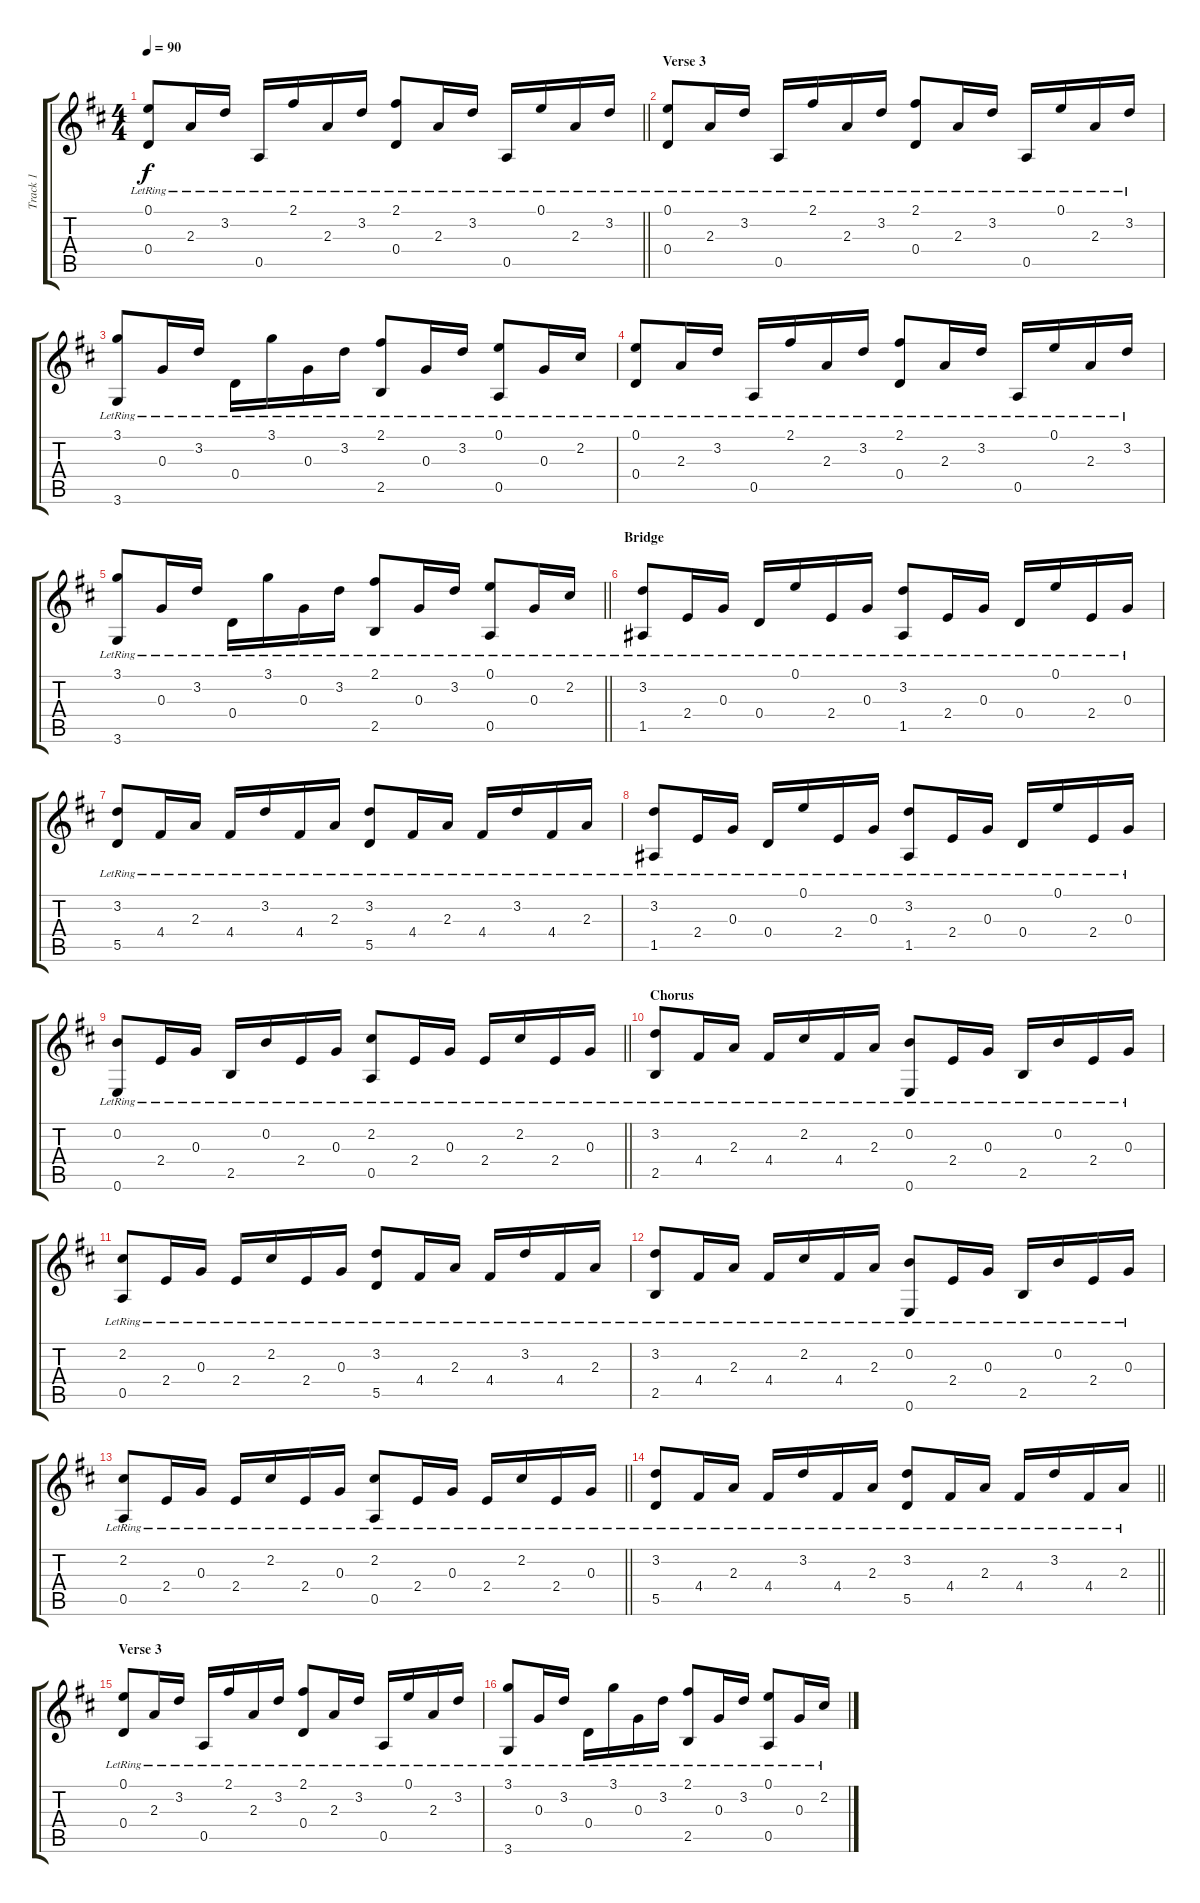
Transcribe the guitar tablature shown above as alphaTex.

\track ("Track 1" "Track 1") {instrument electricguitarjazz}
\staff {score tabs}
\tuning (E4 B3 G3 D3 A2 E2) {hide}
\ts (4 4)
\tempo 90
\clef g2
\barLineRight lightlight
\ks d
(0.1{lr} 0.4{lr}).8{dy f} 2.3{lr}.16 3.2{lr}.16 0.5{lr}.16 2.1{lr}.16 2.3{lr}.16 3.2{lr}.16 (2.1{lr} 0.4{lr}).8 2.3{lr}.16 3.2{lr}.16 0.5{lr}.16 0.1{lr}.16 2.3{lr}.16 3.2{lr}.16 |
\section ("" "Verse 3")
(0.1{lr} 0.4{lr}).8 2.3{lr}.16 3.2{lr}.16 0.5{lr}.16 2.1{lr}.16 2.3{lr}.16 3.2{lr}.16 (2.1{lr} 0.4{lr}).8 2.3{lr}.16 3.2{lr}.16 0.5{lr}.16 0.1{lr}.16 2.3{lr}.16 3.2{lr}.16 |
(3.1{lr} 3.6{lr}).8 0.3{lr}.16 3.2{lr}.16 0.4{lr}.16 3.1{lr}.16 0.3{lr}.16 3.2{lr}.16 (2.1{lr} 2.5{lr}).8 0.3{lr}.16 3.2{lr}.16 (0.1{lr} 0.5{lr}).8 0.3{lr}.16 2.2{lr}.16 |
(0.1{lr} 0.4{lr}).8 2.3{lr}.16 3.2{lr}.16 0.5{lr}.16 2.1{lr}.16 2.3{lr}.16 3.2{lr}.16 (2.1{lr} 0.4{lr}).8 2.3{lr}.16 3.2{lr}.16 0.5{lr}.16 0.1{lr}.16 2.3{lr}.16 3.2{lr}.16 |
\barLineRight lightlight
(3.1{lr} 3.6{lr}).8 0.3{lr}.16 3.2{lr}.16 0.4{lr}.16 3.1{lr}.16 0.3{lr}.16 3.2{lr}.16 (2.1{lr} 2.5{lr}).8 0.3{lr}.16 3.2{lr}.16 (0.1{lr} 0.5{lr}).8 0.3{lr}.16 2.2{lr}.16 |
\section ("" "Bridge")
(3.2{lr} 1.5{lr}).8 2.4{lr}.16 0.3{lr}.16 0.4{lr}.16 0.1{lr}.16 2.4{lr}.16 0.3{lr}.16 (3.2{lr} 1.5{lr}).8 2.4{lr}.16 0.3{lr}.16 0.4{lr}.16 0.1{lr}.16 2.4{lr}.16 0.3{lr}.16 |
(3.2{lr} 5.5{lr}).8 4.4{lr}.16 2.3{lr}.16 4.4{lr}.16 3.2{lr}.16 4.4{lr}.16 2.3{lr}.16 (3.2{lr} 5.5{lr}).8 4.4{lr}.16 2.3{lr}.16 4.4{lr}.16 3.2{lr}.16 4.4{lr}.16 2.3{lr}.16 |
(3.2{lr} 1.5{lr}).8 2.4{lr}.16 0.3{lr}.16 0.4{lr}.16 0.1{lr}.16 2.4{lr}.16 0.3{lr}.16 (3.2{lr} 1.5{lr}).8 2.4{lr}.16 0.3{lr}.16 0.4{lr}.16 0.1{lr}.16 2.4{lr}.16 0.3{lr}.16 |
\barLineRight lightlight
(0.2{lr} 0.6{lr}).8 2.4{lr}.16 0.3{lr}.16 2.5{lr}.16 0.2{lr}.16 2.4{lr}.16 0.3{lr}.16 (2.2{lr} 0.5{lr}).8 2.4{lr}.16 0.3{lr}.16 2.4{lr}.16 2.2{lr}.16 2.4{lr}.16 0.3{lr}.16 |
\section ("" "Chorus")
(3.2{lr} 2.5{lr}).8 4.4{lr}.16 2.3{lr}.16 4.4{lr}.16 2.2{lr}.16 4.4{lr}.16 2.3{lr}.16 (0.2{lr} 0.6{lr}).8 2.4{lr}.16 0.3{lr}.16 2.5{lr}.16 0.2{lr}.16 2.4{lr}.16 0.3{lr}.16 |
(2.2{lr} 0.5{lr}).8 2.4{lr}.16 0.3{lr}.16 2.4{lr}.16 2.2{lr}.16 2.4{lr}.16 0.3{lr}.16 (3.2{lr} 5.5{lr}).8 4.4{lr}.16 2.3{lr}.16 4.4{lr}.16 3.2{lr}.16 4.4{lr}.16 2.3{lr}.16 |
(3.2{lr} 2.5{lr}).8 4.4{lr}.16 2.3{lr}.16 4.4{lr}.16 2.2{lr}.16 4.4{lr}.16 2.3{lr}.16 (0.2{lr} 0.6{lr}).8 2.4{lr}.16 0.3{lr}.16 2.5{lr}.16 0.2{lr}.16 2.4{lr}.16 0.3{lr}.16 |
\barLineRight lightlight
(2.2{lr} 0.5{lr}).8 2.4{lr}.16 0.3{lr}.16 2.4{lr}.16 2.2{lr}.16 2.4{lr}.16 0.3{lr}.16 (2.2{lr} 0.5{lr}).8 2.4{lr}.16 0.3{lr}.16 2.4{lr}.16 2.2{lr}.16 2.4{lr}.16 0.3{lr}.16 |
\barLineRight lightlight
(3.2{lr} 5.5{lr}).8 4.4{lr}.16 2.3{lr}.16 4.4{lr}.16 3.2{lr}.16 4.4{lr}.16 2.3{lr}.16 (3.2{lr} 5.5{lr}).8 4.4{lr}.16 2.3{lr}.16 4.4{lr}.16 3.2{lr}.16 4.4{lr}.16 2.3{lr}.16 |
\section ("" "Verse 3")
(0.1{lr} 0.4{lr}).8 2.3{lr}.16 3.2{lr}.16 0.5{lr}.16 2.1{lr}.16 2.3{lr}.16 3.2{lr}.16 (2.1{lr} 0.4{lr}).8 2.3{lr}.16 3.2{lr}.16 0.5{lr}.16 0.1{lr}.16 2.3{lr}.16 3.2{lr}.16 |
(3.1{lr} 3.6{lr}).8 0.3{lr}.16 3.2{lr}.16 0.4{lr}.16 3.1{lr}.16 0.3{lr}.16 3.2{lr}.16 (2.1{lr} 2.5{lr}).8 0.3{lr}.16 3.2{lr}.16 (0.1{lr} 0.5{lr}).8 0.3{lr}.16 2.2{lr}.16
